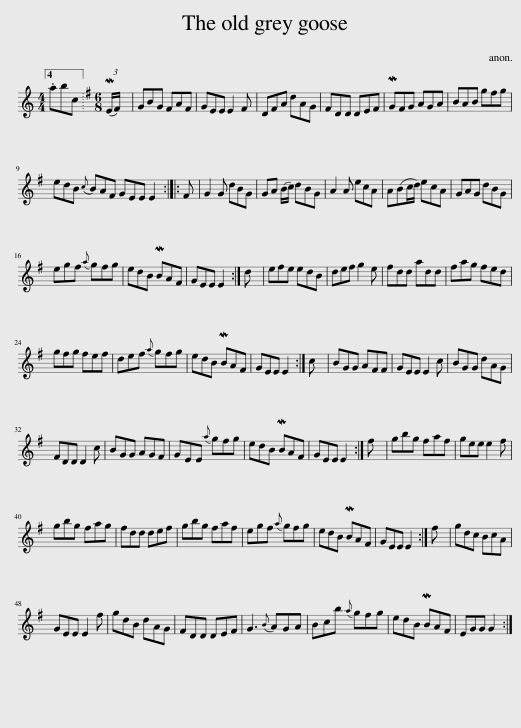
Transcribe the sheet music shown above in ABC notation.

X:1
L:1/8
M:4/4
I:linebreak $
K:C
V:1 treble
V:1
 .abc ||[K:Emin][M:6/8] (3:2:2(ME/F/) x/12 | GBG FAF | GEE E2 F | DFA dAG | %5
 FDD DEF | MGFG AGA | BAB gfg |$ edB{c} BAF GEE E2 :: F | %10
 G2 G dBG | GA (B/c/) dBG | A2 A ecA | A(Bc/d/) ecA | GAG dBG |$ %15
 egf{a} gfg | edB MBAF | GEE E2 :| d | efe edB | %20
 def g2 e | fdd add | fag fed |$ gfg fef | def{a} gfg | %25
 edB MBAF | GEE E2 :| c | BGG AFF | GEE E2 c | %30
 BGG dAG |$ FDD D2 c | BGG AGF | GEE{a} gfg | edB MBAF | %35
 GEE E2 :| f | gbg faf | gee e2 f |$ gbg fag | %40
 fdd def | gbg faf | egf{a} gfg | edB MBAF | GEE E2 :| %45
 f | gdc BcA |$ GEE E2 f | gdB dAG | FDD DEF | %50
 G3{B} AGA | Bcb{a} gfg | edB MBAF | EGG G2 :| %54
